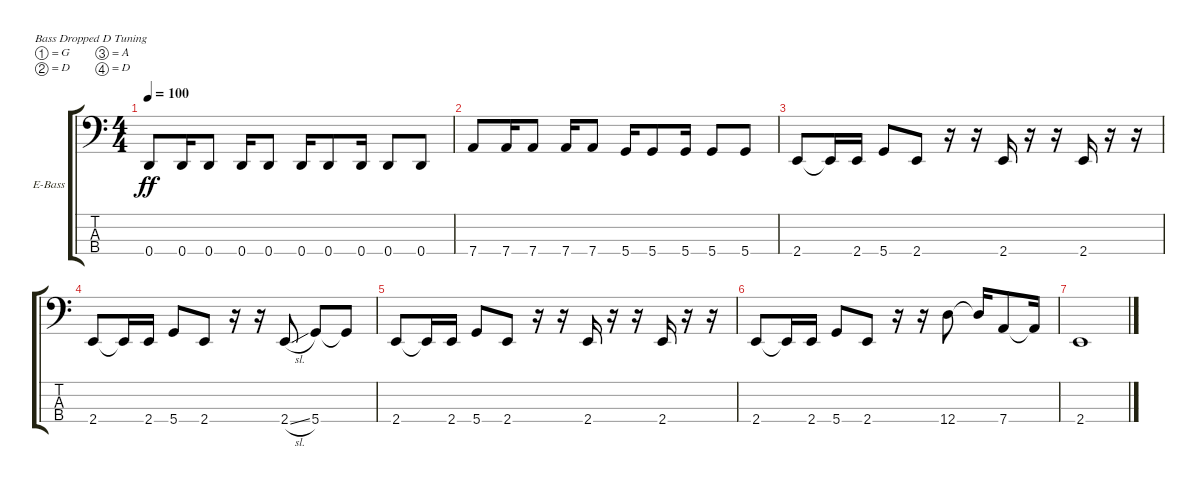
\defaultSystemsLayout 4
\bracketExtendMode groupsimilarinstruments
\firstSystemTrackNameOrientation horizontal
\otherSystemsTrackNameOrientation horizontal
\track ("Electric Bass" "E-Bass") {instrument electricbassfinger}
\staff {score tabs}
\tuning (G2 D2 A1 D1)
\ts (4 4)
\tempo 100
\clef f4
\scale
0.333333
\ks c
0.4.8{dy ff} 0.4.16 0.4.8 0.4.16 0.4.8 0.4.16 0.4.8 0.4.16 0.4.8 0.4.8 |
\scale
0.333333 7.4.8 7.4.16 7.4.8 7.4.16 7.4.8 5.4.16 5.4.8 5.4.16 5.4.8 5.4.8 |
\scale
0.333333 2.4.8 2.4{t}.16 2.4.16 5.4.8 2.4.8 r.16 r.16 2.4.16 r.16 r.16 2.4.16 r.16 r.16 |
\scale
0.333333 2.4.8 2.4{t}.16 2.4.16 5.4.8 2.4.8 r.16 r.16 2.4{sl}.8 5.4.8 5.4{t}.8 |
\scale
0.333333 2.4.8 2.4{t}.16 2.4.16 5.4.8 2.4.8 r.16 r.16 2.4.16 r.16 r.16 2.4.16 r.16 r.16 |
\scale
0.333333 2.4.8 2.4{t}.16 2.4.16 5.4.8 2.4.8 r.16 r.16 12.4.8 12.4{t}.16 7.4.8 7.4{t}.16 |
\scale
0.333333 2.4.1 |
\scale
0.333333 |
\scale
0.333333
